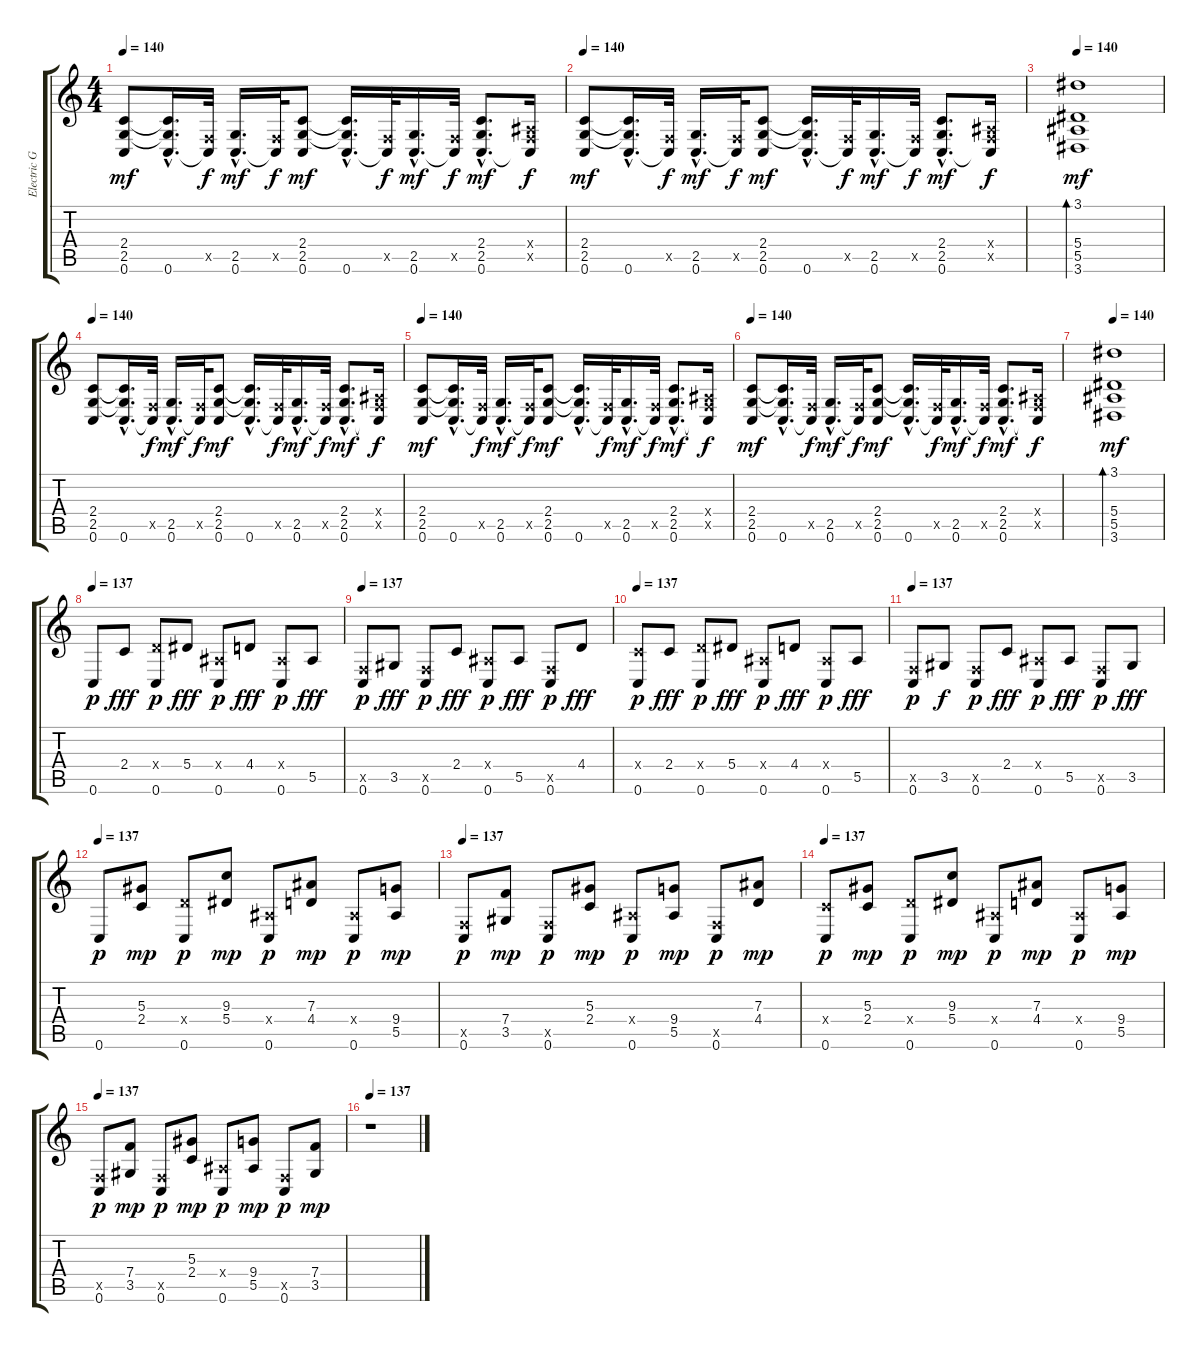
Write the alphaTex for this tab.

\track ("Electric Guitar 1" "Electric G") {instrument distortionguitar}
\staff {score tabs}
\tuning (C4 G3 Eb3 Bb2 F2 C2) {hide}
\ts (4 4)
\tempo 140
\clef g2
\ks c
(2.4 2.5 0.6).8{dy mf} (2.4{hac t} 2.5{hac t} 0.6{hac}).16{d} (0.5{x} 0.6{t}).32{dy f} (2.5{hac} 0.6{hac}).16{d dy mf} (0.5{x} 0.6{t}).32{dy f} (2.4 2.5 0.6).8{dy mf} (2.4{hac t} 2.5{hac t} 0.6{hac}).16{d} (0.5{x} 0.6{t}).32{dy f} (2.5{hac} 0.6{hac}).16{d dy mf} (0.5{x} 0.6{t}).32{dy f} (2.4{hac} 2.5{hac} 0.6{hac}).8{d dy mf} (0.4{x} 0.5{x} 0.6{t}).16{dy f} |
\tempo 140
(2.4 2.5 0.6).8{dy mf} (2.4{hac t} 2.5{hac t} 0.6{hac}).16{d} (0.5{x} 0.6{t}).32{dy f} (2.5{hac} 0.6{hac}).16{d dy mf} (0.5{x} 0.6{t}).32{dy f} (2.4 2.5 0.6).8{dy mf} (2.4{hac t} 2.5{hac t} 0.6{hac}).16{d} (0.5{x} 0.6{t}).32{dy f} (2.5{hac} 0.6{hac}).16{d dy mf} (0.5{x} 0.6{t}).32{dy f} (2.4{hac} 2.5{hac} 0.6{hac}).8{d dy mf} (0.4{x} 0.5{x} 0.6{t}).16{dy f} |
\tempo 140
(3.1 5.4 5.5 3.6).1{bd 60 dy mf} |
\tempo 140
(2.4 2.5 0.6).8 (2.4{hac t} 2.5{hac t} 0.6{hac}).16{d} (0.5{x} 0.6{t}).32{dy f} (2.5{hac} 0.6{hac}).16{d dy mf} (0.5{x} 0.6{t}).32{dy f} (2.4 2.5 0.6).8{dy mf} (2.4{hac t} 2.5{hac t} 0.6{hac}).16{d} (0.5{x} 0.6{t}).32{dy f} (2.5{hac} 0.6{hac}).16{d dy mf} (0.5{x} 0.6{t}).32{dy f} (2.4{hac} 2.5{hac} 0.6{hac}).8{d dy mf} (0.4{x} 0.5{x} 0.6{t}).16{dy f} |
\tempo 140
(2.4 2.5 0.6).8{dy mf} (2.4{hac t} 2.5{hac t} 0.6{hac}).16{d} (0.5{x} 0.6{t}).32{dy f} (2.5{hac} 0.6{hac}).16{d dy mf} (0.5{x} 0.6{t}).32{dy f} (2.4 2.5 0.6).8{dy mf} (2.4{hac t} 2.5{hac t} 0.6{hac}).16{d} (0.5{x} 0.6{t}).32{dy f} (2.5{hac} 0.6{hac}).16{d dy mf} (0.5{x} 0.6{t}).32{dy f} (2.4{hac} 2.5{hac} 0.6{hac}).8{d dy mf} (0.4{x} 0.5{x} 0.6{t}).16{dy f} |
\tempo 140
(2.4 2.5 0.6).8{dy mf} (2.4{hac t} 2.5{hac t} 0.6{hac}).16{d} (0.5{x} 0.6{t}).32{dy f} (2.5{hac} 0.6{hac}).16{d dy mf} (0.5{x} 0.6{t}).32{dy f} (2.4 2.5 0.6).8{dy mf} (2.4{hac t} 2.5{hac t} 0.6{hac}).16{d} (0.5{x} 0.6{t}).32{dy f} (2.5{hac} 0.6{hac}).16{d dy mf} (0.5{x} 0.6{t}).32{dy f} (2.4{hac} 2.5{hac} 0.6{hac}).8{d dy mf} (0.4{x} 0.5{x} 0.6{t}).16{dy f} |
\tempo 140
(3.1 5.4 5.5 3.6).1{bd 60 dy mf} |
\tempo 137
0.6.8{dy p} 2.4.8{dy fff} (4.4{x} 0.6).8{dy p} 5.4.8{dy fff} (0.4{x} 0.6).8{dy p} 4.4.8{dy fff} (0.4{x} 0.6).8{dy p} 5.5.8{dy fff} |
\tempo 137
(0.5{x} 0.6).8{dy p} 3.5.8{dy fff} (0.5{x} 0.6).8{dy p} 2.4.8{dy fff} (0.4{x} 0.6).8{dy p} 5.5.8{dy fff} (0.5{x} 0.6).8{dy p} 4.4.8{dy fff} |
\tempo 137
(2.4{x} 0.6).8{dy p} 2.4.8{dy fff} (4.4{x} 0.6).8{dy p} 5.4.8{dy fff} (0.4{x} 0.6).8{dy p} 4.4.8{dy fff} (0.4{x} 0.6).8{dy p} 5.5.8{dy fff} |
\tempo 137
(0.5{x} 0.6).8{dy p} 3.5.8{dy f} (0.5{x} 0.6).8{dy p} 2.4.8{dy fff} (0.4{x} 0.6).8{dy p} 5.5.8{dy fff} (0.5{x} 0.6).8{dy p} 3.5.8{dy fff} |
\tempo 137
0.6.8{dy p} (5.3 2.4).8{dy mp} (4.4{x} 0.6).8{dy p} (9.3 5.4).8{dy mp} (0.4{x} 0.6).8{dy p} (7.3 4.4).8{dy mp} (0.4{x} 0.6).8{dy p} (9.4 5.5).8{dy mp} |
\tempo 137
(0.5{x} 0.6).8{dy p} (7.4 3.5).8{dy mp} (0.5{x} 0.6).8{dy p} (5.3 2.4).8{dy mp} (0.4{x} 0.6).8{dy p} (9.4 5.5).8{dy mp} (0.5{x} 0.6).8{dy p} (7.3 4.4).8{dy mp} |
\tempo 137
(2.4{x} 0.6).8{dy p} (5.3 2.4).8{dy mp} (4.4{x} 0.6).8{dy p} (9.3 5.4).8{dy mp} (0.4{x} 0.6).8{dy p} (7.3 4.4).8{dy mp} (0.4{x} 0.6).8{dy p} (9.4 5.5).8{dy mp} |
\tempo 137
(0.5{x} 0.6).8{dy p} (7.4 3.5).8{dy mp} (0.5{x} 0.6).8{dy p} (5.3 2.4).8{dy mp} (0.4{x} 0.6).8{dy p} (9.4 5.5).8{dy mp} (0.5{x} 0.6).8{dy p} (7.4 3.5).8{dy mp} |
\tempo 137
r.1
